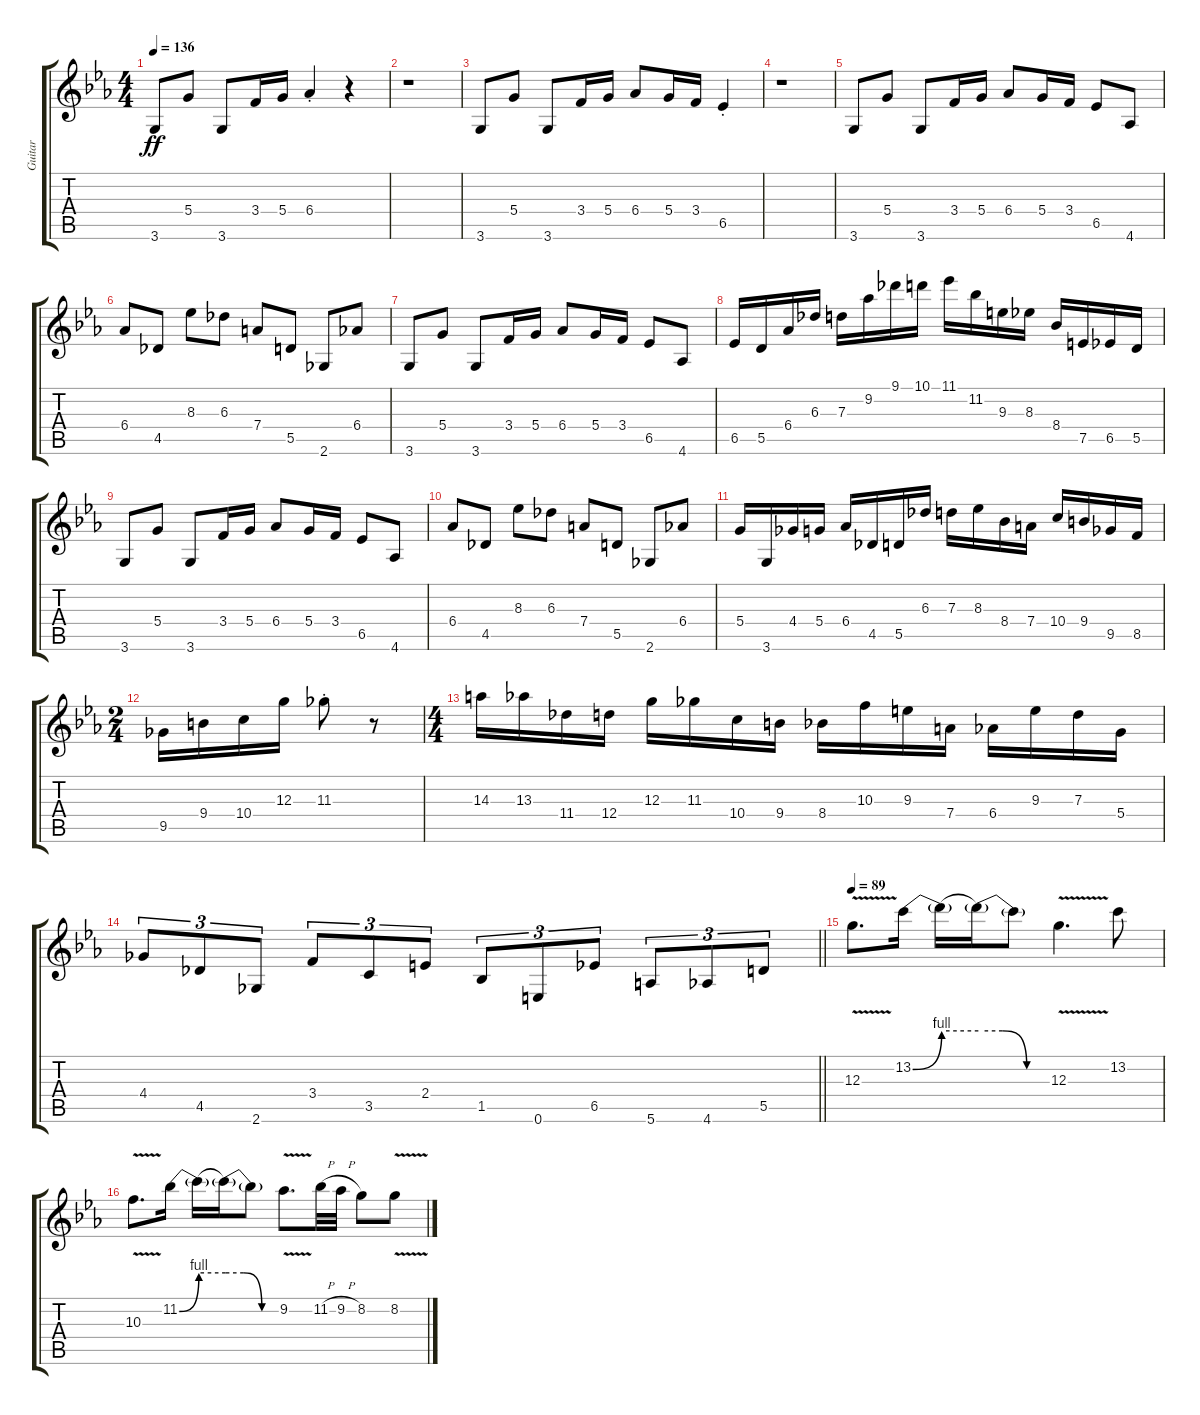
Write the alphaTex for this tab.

\track ("Guitar" "Guitar") {instrument distortionguitar}
\staff {score tabs}
\tuning (E4 B3 G3 D3 A2 E2) {hide}
\ts (4 4)
\tempo 136
\clef g2
\ks cminor
3.6.8{dy ff} 5.4.8 3.6.8 3.4.16 5.4.16 6.4{st}.4 r.4 |
r.1 |
3.6.8 5.4.8 3.6.8 3.4.16 5.4.16 6.4.8 5.4.16 3.4.16 6.5{st}.4 |
r.1 |
3.6.8 5.4.8 3.6.8 3.4.16 5.4.16 6.4.8 5.4.16 3.4.16 6.5.8 4.6.8 |
6.4.8 4.5.8 8.3.8 6.3.8 7.4.8 5.5.8 2.6.8 6.4.8 |
3.6.8 5.4.8 3.6.8 3.4.16 5.4.16 6.4.8 5.4.16 3.4.16 6.5.8 4.6.8 |
6.5.16 5.5.16 6.4.16 6.3.16 7.3.16 9.2.16 9.1.16 10.1.16 11.1.16 11.2.16 9.3.16 8.3.16 8.4.16 7.5.16 6.5.16 5.5.16 |
3.6.8 5.4.8 3.6.8 3.4.16 5.4.16 6.4.8 5.4.16 3.4.16 6.5.8 4.6.8 |
6.4.8 4.5.8 8.3.8 6.3.8 7.4.8 5.5.8 2.6.8 6.4.8 |
5.4.16 3.6.16 4.4.16 5.4.16 6.4.16 4.5.16 5.5.16 6.3.16 7.3.16 8.3.16 8.4.16 7.4.16 10.4.16 9.4.16 9.5.16 8.5.16 |
\ts (2 4)
9.5.16 9.4.16 10.4.16 12.3.16 11.3{st}.8 r.8 |
\ts (4 4)
14.3.16 13.3.16 11.4.16 12.4.16 12.3.16 11.3.16 10.4.16 9.4.16 8.4.16 10.3.16 9.3.16 7.4.16 6.4.16 9.3.16 7.3.16 5.4.16 |
\barLineRight lightlight
4.4.8{tu (3 2)} 4.5.8{tu (3 2)} 2.6.8{tu (3 2)} 3.4.8{tu (3 2)} 3.5.8{tu (3 2)} 2.4.8{tu (3 2)} 1.5.8{tu (3 2)} 0.6.8{tu (3 2)} 6.5.8{tu (3 2)} 5.6.8{tu (3 2)} 4.6.8{tu (3 2)} 5.5.8{tu (3 2)} |
\tempo 89
12.3{v}.8{d} 13.2{be (bend 0 0 60 4)}.16 13.2{be (hold 0 4 60 4) t}.16 13.2{be (custom 0 4 20 4 40 0 60 0) t}.16 13.2{t}.8 12.3{v}.4{d} 13.2.8 |
10.3{v}.8{d} 11.2{be (bend 0 0 60 4)}.16 11.2{be (hold 0 4 60 4) t}.16 11.2{be (custom 0 4 20 4 40 0 60 0) t}.16 11.2{t}.8 9.2{v}.8{d} 11.2{h}.32 9.2{h}.32 8.2.8 8.2{v}.8
